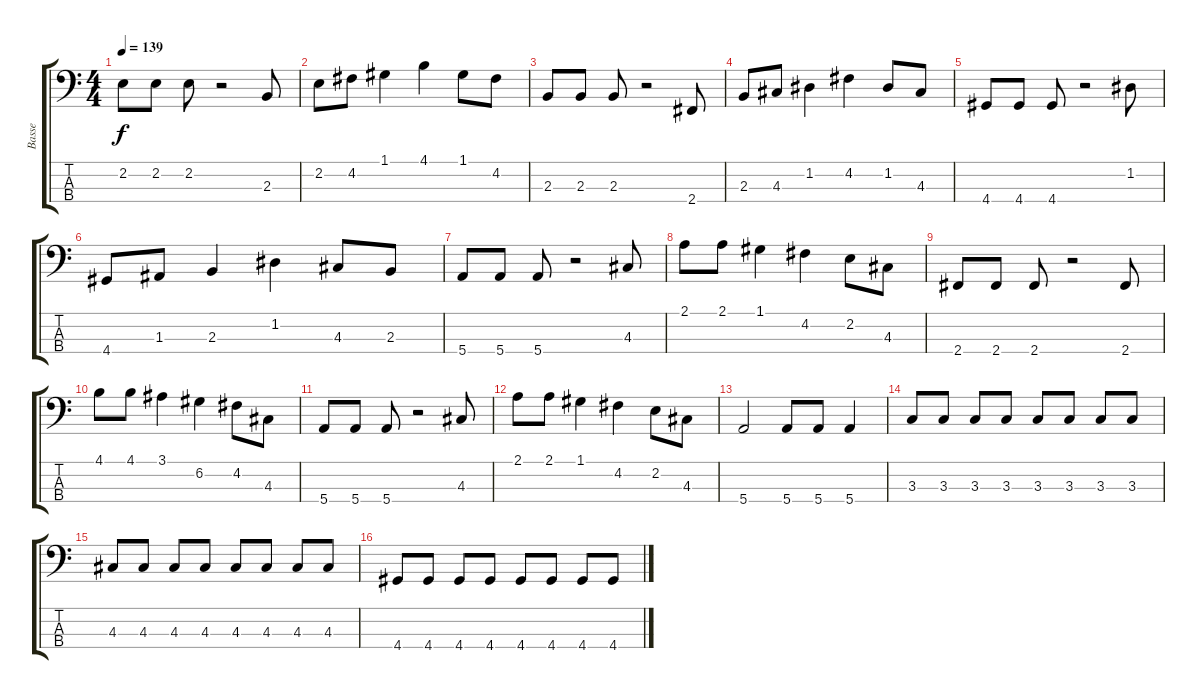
\track ("Basse" "Basse") {instrument electricbassfinger}
\staff {score tabs}
\tuning (G2 D2 A1 E1) {hide}
\ts (4 4)
\tempo 139
\clef f4
\ks c
2.2.8{dy f} 2.2.8 2.2.8 r.2 2.3.8 |
2.2.8 4.2.8 1.1.4 4.1.4 1.1.8 4.2.8 |
2.3.8 2.3.8 2.3.8 r.2 2.4.8 |
2.3.8 4.3.8 1.2.4 4.2.4 1.2.8 4.3.8 |
4.4.8 4.4.8 4.4.8 r.2 1.2.8 |
4.4.8 1.3.8 2.3.4 1.2.4 4.3.8 2.3.8 |
5.4.8 5.4.8 5.4.8 r.2 4.3.8 |
2.1.8 2.1.8 1.1.4 4.2.4 2.2.8 4.3.8 |
2.4.8 2.4.8 2.4.8 r.2 2.4.8 |
4.1.8 4.1.8 3.1.4 6.2.4 4.2.8 4.3.8 |
5.4.8 5.4.8 5.4.8 r.2 4.3.8 |
2.1.8 2.1.8 1.1.4 4.2.4 2.2.8 4.3.8 |
5.4.2 5.4.8 5.4.8 5.4.4 |
3.3.8 3.3.8 3.3.8 3.3.8 3.3.8 3.3.8 3.3.8 3.3.8 |
4.3.8 4.3.8 4.3.8 4.3.8 4.3.8 4.3.8 4.3.8 4.3.8 |
4.4.8 4.4.8 4.4.8 4.4.8 4.4.8 4.4.8 4.4.8 4.4.8
